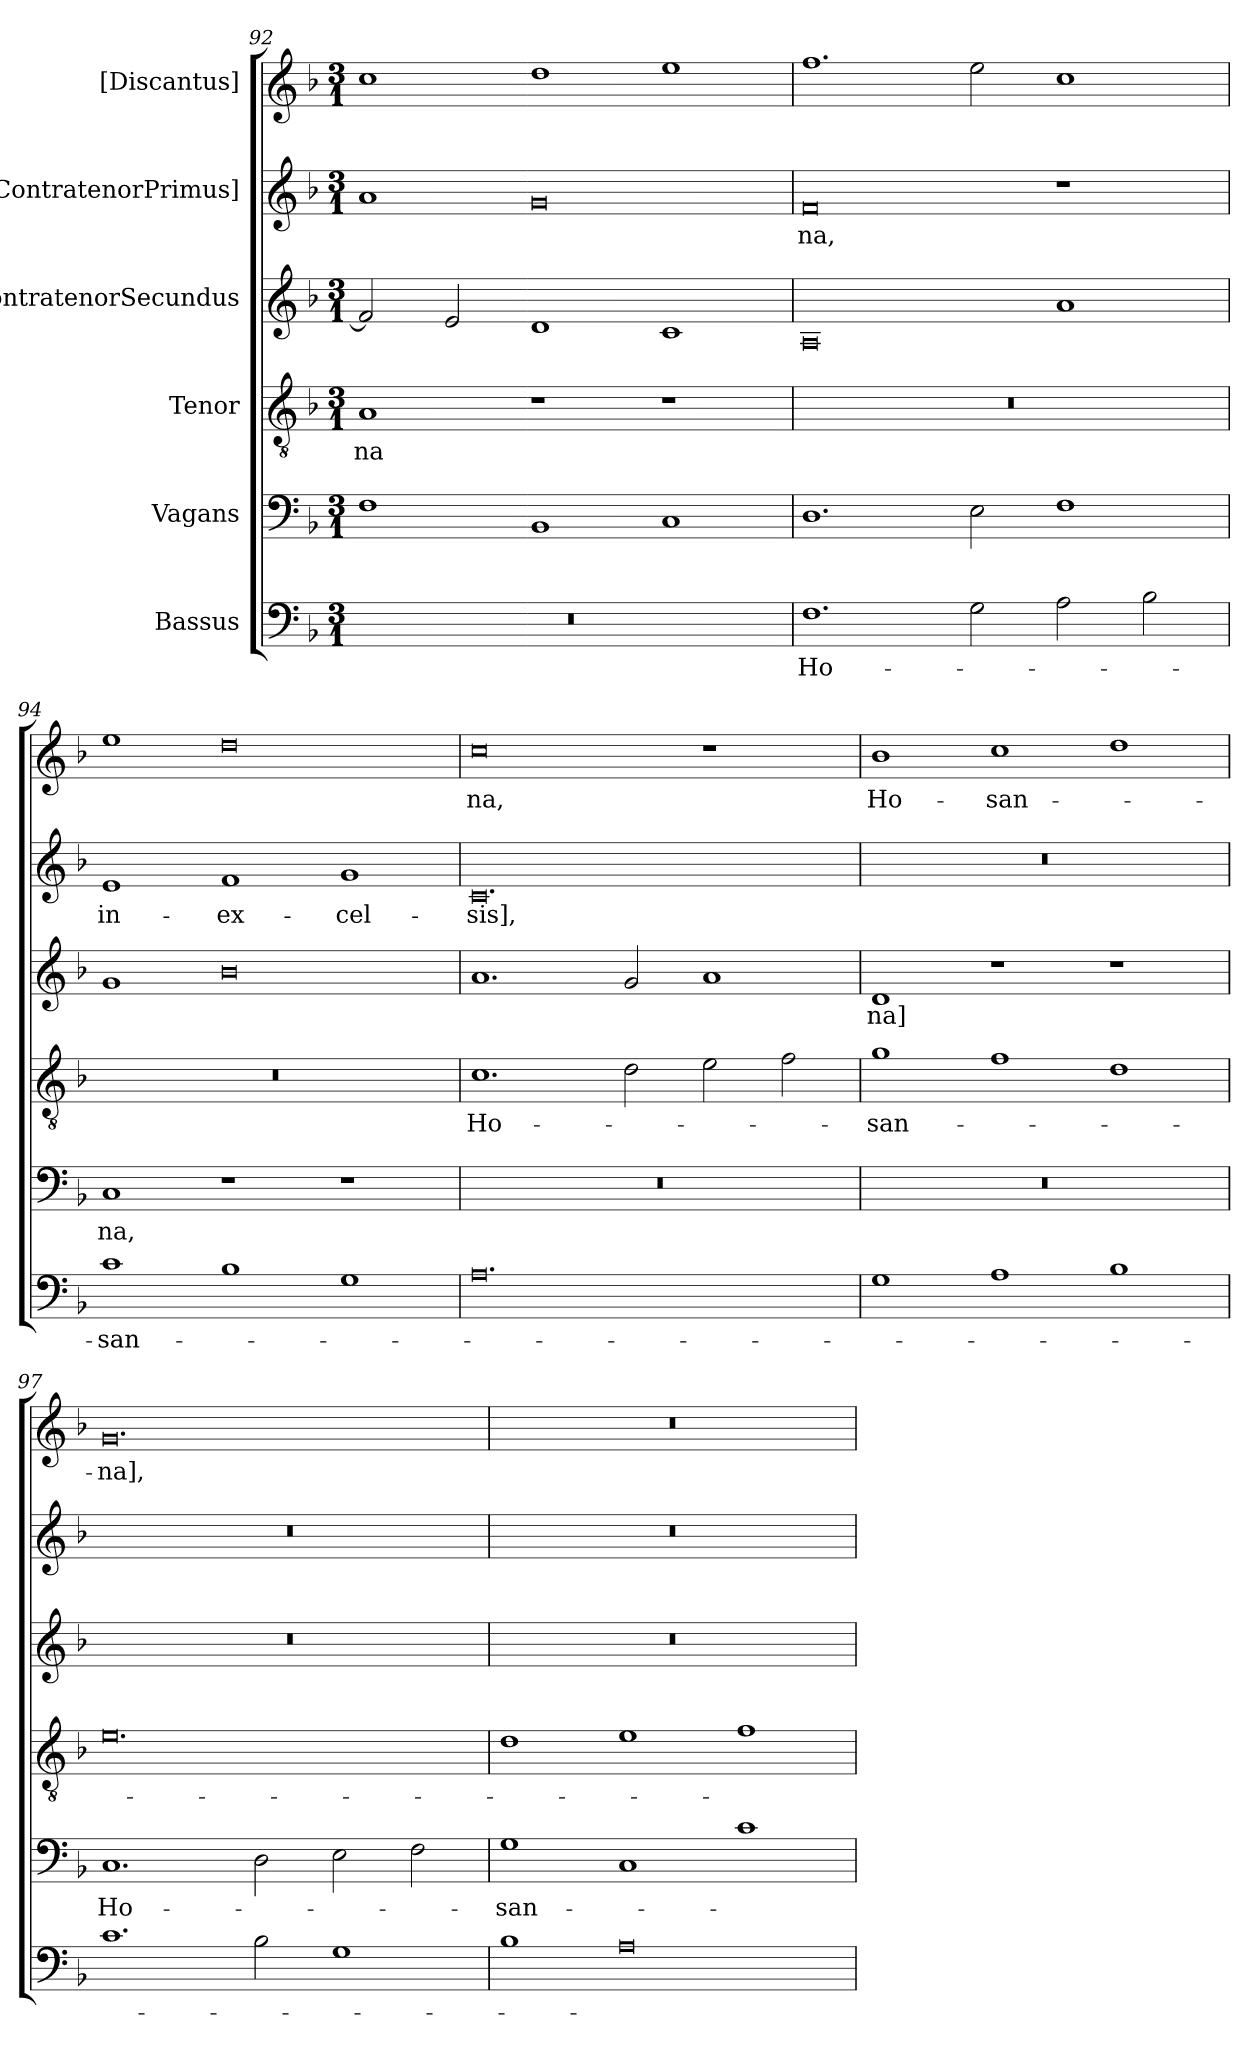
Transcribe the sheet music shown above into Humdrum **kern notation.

**kern	**text	**kern	**text	**kern	**text	**kern	**text	**kern	**text	**kern	**text
*part6	*part6	*part5	*part5	*part4	*part4	*part3	*part3	*part2	*part2	*part1	*part1
*staff6	*staff6	*staff5	*staff5	*staff4	*staff4	*staff3	*staff3	*staff2	*staff2	*staff1	*staff1
*I"Bassus	*	*I"Vagans	*	*I"Tenor	*	*I"ContratenorSecundus	*	*I"[ContratenorPrimus]	*	*I"[Discantus]	*
*clefF4	*	*clefF4	*	*clefGv2	*	*clefG2	*	*clefG2	*	*clefG2	*
*k[b-]	*	*k[b-]	*	*k[b-]	*	*k[b-]	*	*k[b-]	*	*k[b-]	*
*M3/1	*	*M3/1	*	*M3/1	*	*M3/1	*	*M3/1	*	*M3/1	*
=92	=92	=92	=92	=92	=92	=92	=92	=92	=92	=92	=92
!LO:N:vis=0	!	!	!	!	!	!	!	!	!	!	!
0.r	.	1F\	.	1A/	-na	2f/]	.	1a/	.	1cc\	.
.	.	.	.	.	.	2e/	.	.	.	.	.
.	.	1BB-/	.	1r	.	1d/	.	0g/	.	1dd\	.
.	.	1C/	.	1r	.	1c/	.	.	.	1ee\	.
=93	=93	=93	=93	=93	=93	=93	=93	=93	=93	=93	=93
!	!	!	!	!LO:N:vis=0	!	!	!	!	!	!	!
1.F\	Ho-	1.D\	.	0.r	.	0A/	.	0f/	-na,	1.ff\	.
2G\	.	2E\	.	.	.	.	.	.	.	2ee\	.
2A\	.	1F\	.	.	.	1a/	.	1r	.	1cc\	.
2B-\	.	.	.	.	.	.	.	.	.	.	.
=94	=94	=94	=94	=94	=94	=94	=94	=94	=94	=94	=94
!	!	!	!	!LO:N:vis=0	!	!	!	!	!	!	!
1c\	-san-	1C/	-na,	0.r	.	1g/	.	1e/	in-	1ee\	.
1B-\	.	1r	.	.	.	0b-\	.	1f/	ex-	0dd\	.
1G\	.	1r	.	.	.	.	.	1g/	-cel-	.	.
=95	=95	=95	=95	=95	=95	=95	=95	=95	=95	=95	=95
!	!	!LO:N:vis=0	!	!	!	!	!	!	!	!	!
0.A\	.	0.r	.	1.c\	Ho-	1.a/	.	0.c/	-sis],	0cc\	-na,
.	.	.	.	2d\	.	2g/	.	.	.	.	.
.	.	.	.	2e\	.	1a/	.	.	.	1r	.
.	.	.	.	2f\	.	.	.	.	.	.	.
=96	=96	=96	=96	=96	=96	=96	=96	=96	=96	=96	=96
!	!	!LO:N:vis=0	!	!	!	!	!	!LO:N:vis=0	!	!	!
1G\	.	0.r	.	1g\	-san-	1d/	-na]	0.r	.	1b-\	Ho-
1A\	.	.	.	1f\	.	1r	.	.	.	1cc\	-san-
1B-\	.	.	.	1d\	.	1r	.	.	.	1dd\	.
=97	=97	=97	=97	=97	=97	=97	=97	=97	=97	=97	=97
!	!	!	!	!	!	!LO:N:vis=0	!	!LO:N:vis=0	!	!	!
1.c\	.	1.C/	Ho-	0.e\	.	0.r	.	0.r	.	0.g/	-na],
2B-\	.	2D\	.	.	.	.	.	.	.	.	.
1G\	.	2E\	.	.	.	.	.	.	.	.	.
.	.	2F\	.	.	.	.	.	.	.	.	.
=98	=98	=98	=98	=98	=98	=98	=98	=98	=98	=98	=98
!	!	!	!	!	!	!LO:N:vis=0	!	!LO:N:vis=0	!	!LO:N:vis=0	!
1B-\	.	1G\	-san-	1d\	.	0.r	.	0.r	.	0.r	.
0A\	.	1C/	.	1e\	.	.	.	.	.	.	.
.	.	1c\	.	1f\	.	.	.	.	.	.	.
=	=	=	=	=	=	=	=	=	=	=	=
*-	*-	*-	*-	*-	*-	*-	*-	*-	*-	*-	*-
